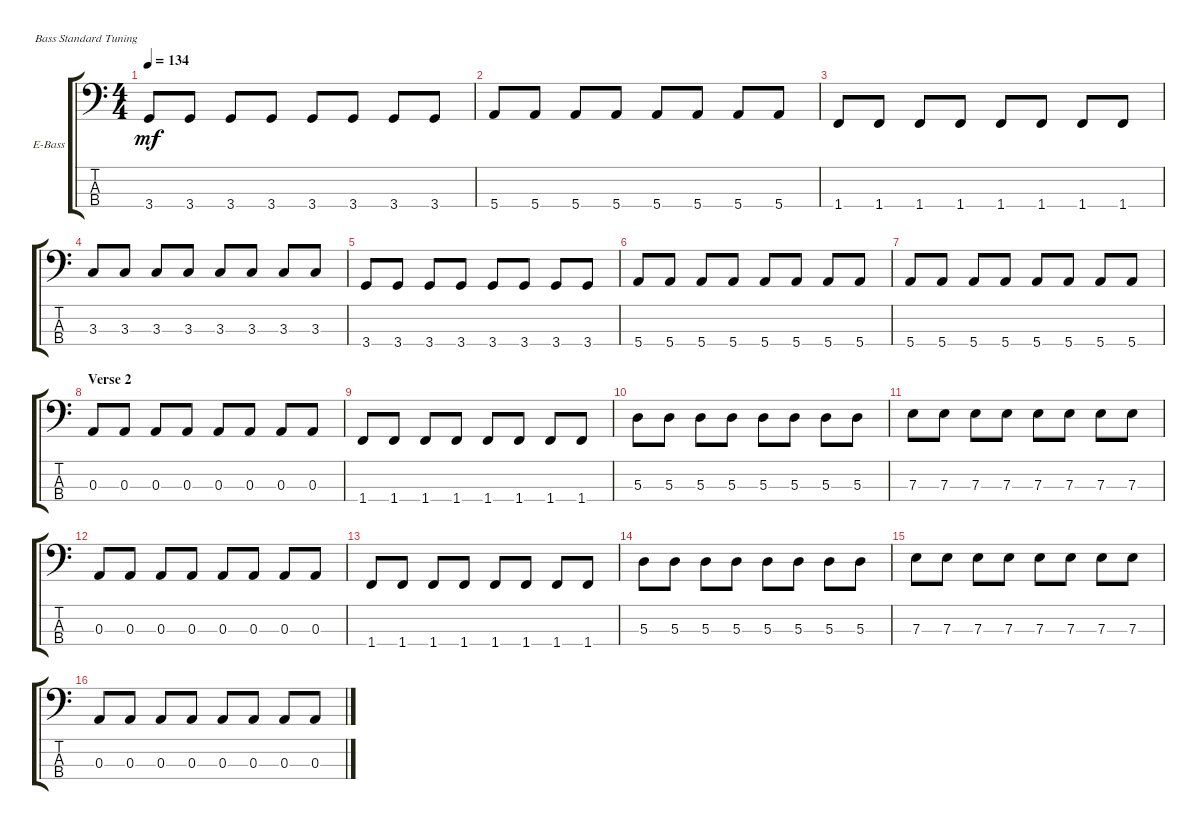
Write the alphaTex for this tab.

\defaultSystemsLayout 4
\bracketExtendMode groupsimilarinstruments
\firstSystemTrackNameOrientation horizontal
\otherSystemsTrackNameOrientation horizontal
\track ("Bass" "E-Bass") {instrument electricbassfinger}
\staff {score tabs}
\tuning (G2 D2 A1 E1)
\ts (4 4)
\tempo 134
\clef f4
\ks c
3.4.8{dy mf} 3.4.8 3.4.8 3.4.8 3.4.8 3.4.8 3.4.8 3.4.8 |
5.4.8 5.4.8 5.4.8 5.4.8 5.4.8 5.4.8 5.4.8 5.4.8 |
1.4.8 1.4.8 1.4.8 1.4.8 1.4.8 1.4.8 1.4.8 1.4.8 |
3.3.8 3.3.8 3.3.8 3.3.8 3.3.8 3.3.8 3.3.8 3.3.8 |
3.4.8 3.4.8 3.4.8 3.4.8 3.4.8 3.4.8 3.4.8 3.4.8 |
5.4.8 5.4.8 5.4.8 5.4.8 5.4.8 5.4.8 5.4.8 5.4.8 |
5.4.8 5.4.8 5.4.8 5.4.8 5.4.8 5.4.8 5.4.8 5.4.8 |
\section ("" "Verse 2")
0.3.8 0.3.8 0.3.8 0.3.8 0.3.8 0.3.8 0.3.8 0.3.8 |
1.4.8 1.4.8 1.4.8 1.4.8 1.4.8 1.4.8 1.4.8 1.4.8 |
5.3.8 5.3.8 5.3.8 5.3.8 5.3.8 5.3.8 5.3.8 5.3.8 |
7.3.8 7.3.8 7.3.8 7.3.8 7.3.8 7.3.8 7.3.8 7.3.8 |
0.3.8 0.3.8 0.3.8 0.3.8 0.3.8 0.3.8 0.3.8 0.3.8 |
1.4.8 1.4.8 1.4.8 1.4.8 1.4.8 1.4.8 1.4.8 1.4.8 |
5.3.8 5.3.8 5.3.8 5.3.8 5.3.8 5.3.8 5.3.8 5.3.8 |
7.3.8 7.3.8 7.3.8 7.3.8 7.3.8 7.3.8 7.3.8 7.3.8 |
0.3.8 0.3.8 0.3.8 0.3.8 0.3.8 0.3.8 0.3.8 0.3.8
